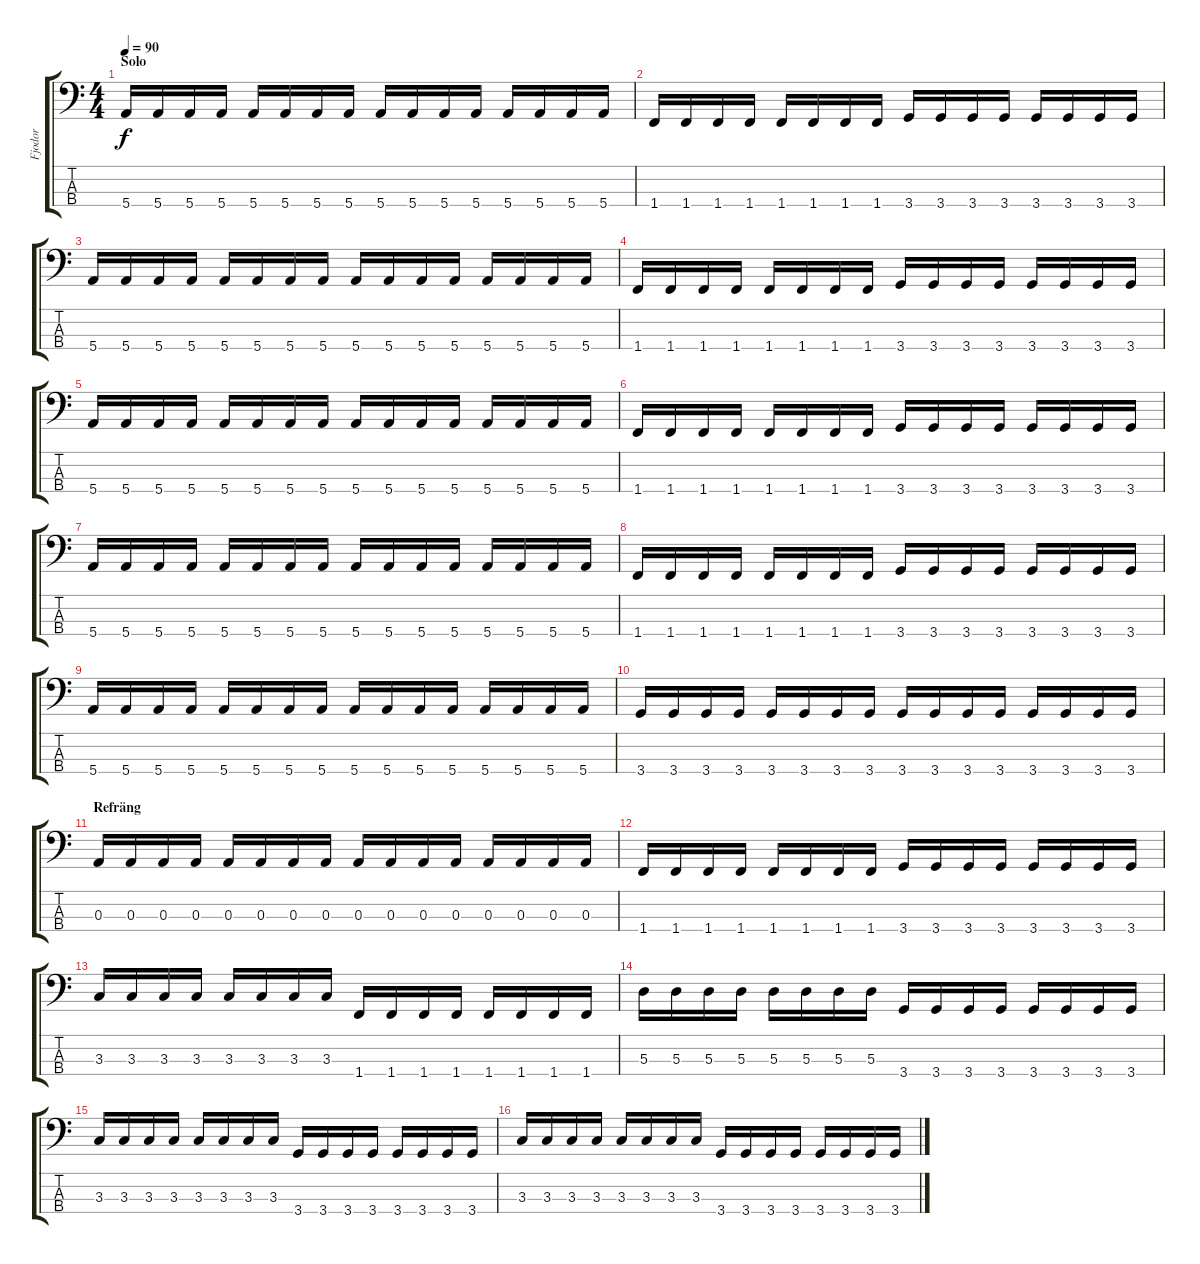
\track ("Fjodor" "Fjodor") {instrument electricbassfinger}
\staff {score tabs}
\tuning (G2 D2 A1 E1) {hide}
\ts (4 4)
\section ("" "Solo")
\tempo 90
\clef f4
\ks c
5.4.16{dy f} 5.4.16 5.4.16 5.4.16 5.4.16 5.4.16 5.4.16 5.4.16 5.4.16 5.4.16 5.4.16 5.4.16 5.4.16 5.4.16 5.4.16 5.4.16 |
1.4.16 1.4.16 1.4.16 1.4.16 1.4.16 1.4.16 1.4.16 1.4.16 3.4.16 3.4.16 3.4.16 3.4.16 3.4.16 3.4.16 3.4.16 3.4.16 |
5.4.16 5.4.16 5.4.16 5.4.16 5.4.16 5.4.16 5.4.16 5.4.16 5.4.16 5.4.16 5.4.16 5.4.16 5.4.16 5.4.16 5.4.16 5.4.16 |
1.4.16 1.4.16 1.4.16 1.4.16 1.4.16 1.4.16 1.4.16 1.4.16 3.4.16 3.4.16 3.4.16 3.4.16 3.4.16 3.4.16 3.4.16 3.4.16 |
5.4.16 5.4.16 5.4.16 5.4.16 5.4.16 5.4.16 5.4.16 5.4.16 5.4.16 5.4.16 5.4.16 5.4.16 5.4.16 5.4.16 5.4.16 5.4.16 |
1.4.16 1.4.16 1.4.16 1.4.16 1.4.16 1.4.16 1.4.16 1.4.16 3.4.16 3.4.16 3.4.16 3.4.16 3.4.16 3.4.16 3.4.16 3.4.16 |
5.4.16 5.4.16 5.4.16 5.4.16 5.4.16 5.4.16 5.4.16 5.4.16 5.4.16 5.4.16 5.4.16 5.4.16 5.4.16 5.4.16 5.4.16 5.4.16 |
1.4.16 1.4.16 1.4.16 1.4.16 1.4.16 1.4.16 1.4.16 1.4.16 3.4.16 3.4.16 3.4.16 3.4.16 3.4.16 3.4.16 3.4.16 3.4.16 |
5.4.16 5.4.16 5.4.16 5.4.16 5.4.16 5.4.16 5.4.16 5.4.16 5.4.16 5.4.16 5.4.16 5.4.16 5.4.16 5.4.16 5.4.16 5.4.16 |
3.4.16 3.4.16 3.4.16 3.4.16 3.4.16 3.4.16 3.4.16 3.4.16 3.4.16 3.4.16 3.4.16 3.4.16 3.4.16 3.4.16 3.4.16 3.4.16 |
\section ("" "Refräng")
0.3.16 0.3.16 0.3.16 0.3.16 0.3.16 0.3.16 0.3.16 0.3.16 0.3.16 0.3.16 0.3.16 0.3.16 0.3.16 0.3.16 0.3.16 0.3.16 |
1.4.16 1.4.16 1.4.16 1.4.16 1.4.16 1.4.16 1.4.16 1.4.16 3.4.16 3.4.16 3.4.16 3.4.16 3.4.16 3.4.16 3.4.16 3.4.16 |
3.3.16 3.3.16 3.3.16 3.3.16 3.3.16 3.3.16 3.3.16 3.3.16 1.4.16 1.4.16 1.4.16 1.4.16 1.4.16 1.4.16 1.4.16 1.4.16 |
5.3.16 5.3.16 5.3.16 5.3.16 5.3.16 5.3.16 5.3.16 5.3.16 3.4.16 3.4.16 3.4.16 3.4.16 3.4.16 3.4.16 3.4.16 3.4.16 |
3.3.16 3.3.16 3.3.16 3.3.16 3.3.16 3.3.16 3.3.16 3.3.16 3.4.16 3.4.16 3.4.16 3.4.16 3.4.16 3.4.16 3.4.16 3.4.16 |
3.3.16 3.3.16 3.3.16 3.3.16 3.3.16 3.3.16 3.3.16 3.3.16 3.4.16 3.4.16 3.4.16 3.4.16 3.4.16 3.4.16 3.4.16 3.4.16
